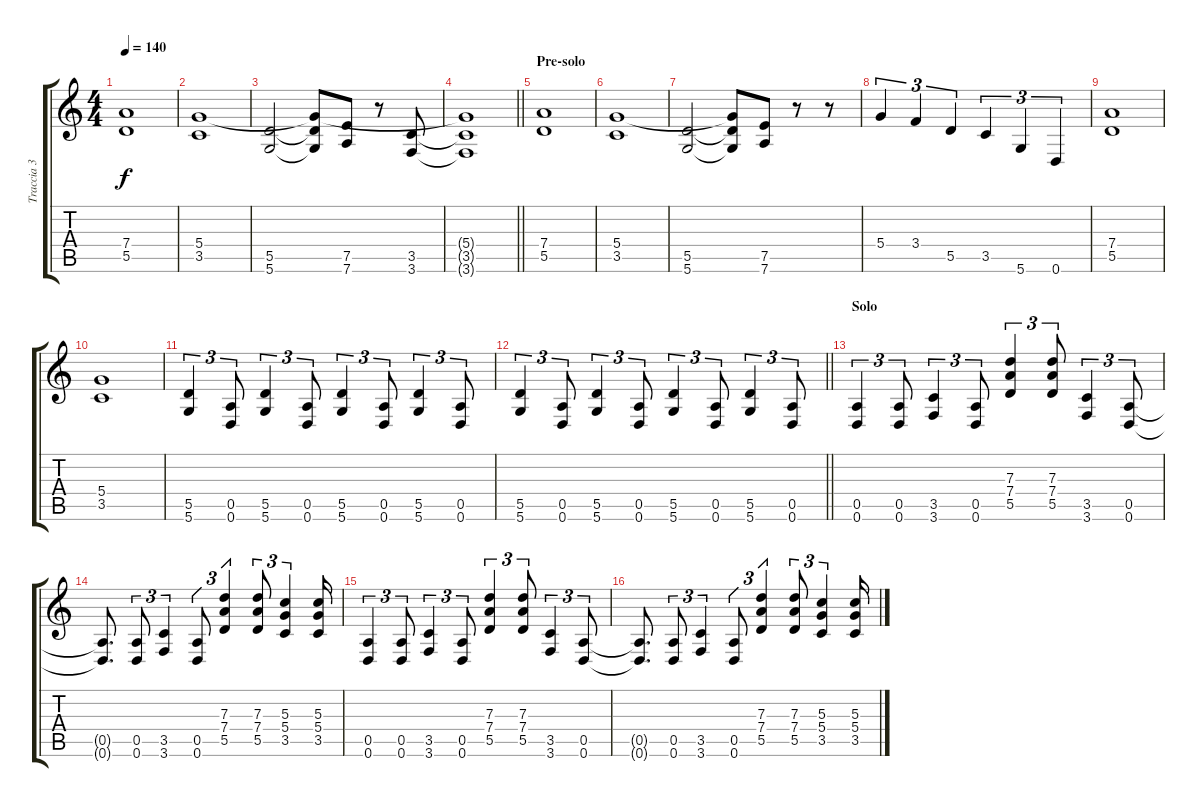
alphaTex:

\track ("Traccia 3" "Traccia 3") {instrument distortionguitar}
\staff {score tabs}
\tuning (E4 B3 G3 D3 A2 D2) {hide}
\ts (4 4)
\tempo 140
\clef g2
\ks c
(7.4 5.5).1{dy f} |
(5.4 3.5).1 |
(5.5 5.6).2 (5.4{t} 5.5{t} 5.6{t}).8 (7.5 7.6).8 r.8 (3.5 3.6).8 |
\barLineRight lightlight
(5.4{t} 3.5{t} 3.6{t}).1 |
\section ("" "Pre-solo")
(7.4 5.5).1{volume 9} |
(5.4 3.5).1 |
(5.5 5.6).2 (5.4{t} 5.5{t} 5.6{t}).8 (7.5 7.6).8 r.8 r.8 |
5.4.4{tu (3 2)} 3.4.4{tu (3 2)} 5.5.4{tu (3 2)} 3.5.4{tu (3 2)} 5.6.4{tu (3 2)} 0.6.4{tu (3 2)} |
(7.4 5.5).1 |
(5.4 3.5).1 |
(5.5 5.6).4{tu (3 2)} (0.5 0.6).8{tu (3 2)} (5.5 5.6).4{tu (3 2)} (0.5 0.6).8{tu (3 2)} (5.5 5.6).4{tu (3 2)} (0.5 0.6).8{tu (3 2)} (5.5 5.6).4{tu (3 2)} (0.5 0.6).8{tu (3 2)} |
\barLineRight lightlight
(5.5 5.6).4{tu (3 2)} (0.5 0.6).8{tu (3 2)} (5.5 5.6).4{tu (3 2)} (0.5 0.6).8{tu (3 2)} (5.5 5.6).4{tu (3 2)} (0.5 0.6).8{tu (3 2)} (5.5 5.6).4{tu (3 2)} (0.5 0.6).8{tu (3 2)} |
\section ("" "Solo")
(0.5 0.6).4{tu (3 2)} (0.5 0.6).8{tu (3 2)} (3.5 3.6).4{tu (3 2)} (0.5 0.6).8{tu (3 2)} (7.3 7.4 5.5).4{tu (3 2)} (7.3 7.4 5.5).8{tu (3 2)} (3.5 3.6).4{tu (3 2)} (0.5 0.6).8{tu (3 2)} |
(0.5{t} 0.6{t}).8{d} (0.5 0.6).8{tu (3 2)} (3.5 3.6).4{tu (3 2)} (0.5 0.6).8{tu (3 2)} (7.3 7.4 5.5).4{tu (3 2)} (7.3 7.4 5.5).8{tu (3 2)} (5.3 5.4 3.5).4{tu (3 2)} (5.3 5.4 3.5).16 |
(0.5 0.6).4{tu (3 2)} (0.5 0.6).8{tu (3 2)} (3.5 3.6).4{tu (3 2)} (0.5 0.6).8{tu (3 2)} (7.3 7.4 5.5).4{tu (3 2)} (7.3 7.4 5.5).8{tu (3 2)} (3.5 3.6).4{tu (3 2)} (0.5 0.6).8{tu (3 2)} |
(0.5{t} 0.6{t}).8{d} (0.5 0.6).8{tu (3 2)} (3.5 3.6).4{tu (3 2)} (0.5 0.6).8{tu (3 2)} (7.3 7.4 5.5).4{tu (3 2)} (7.3 7.4 5.5).8{tu (3 2)} (5.3 5.4 3.5).4{tu (3 2)} (5.3 5.4 3.5).16
